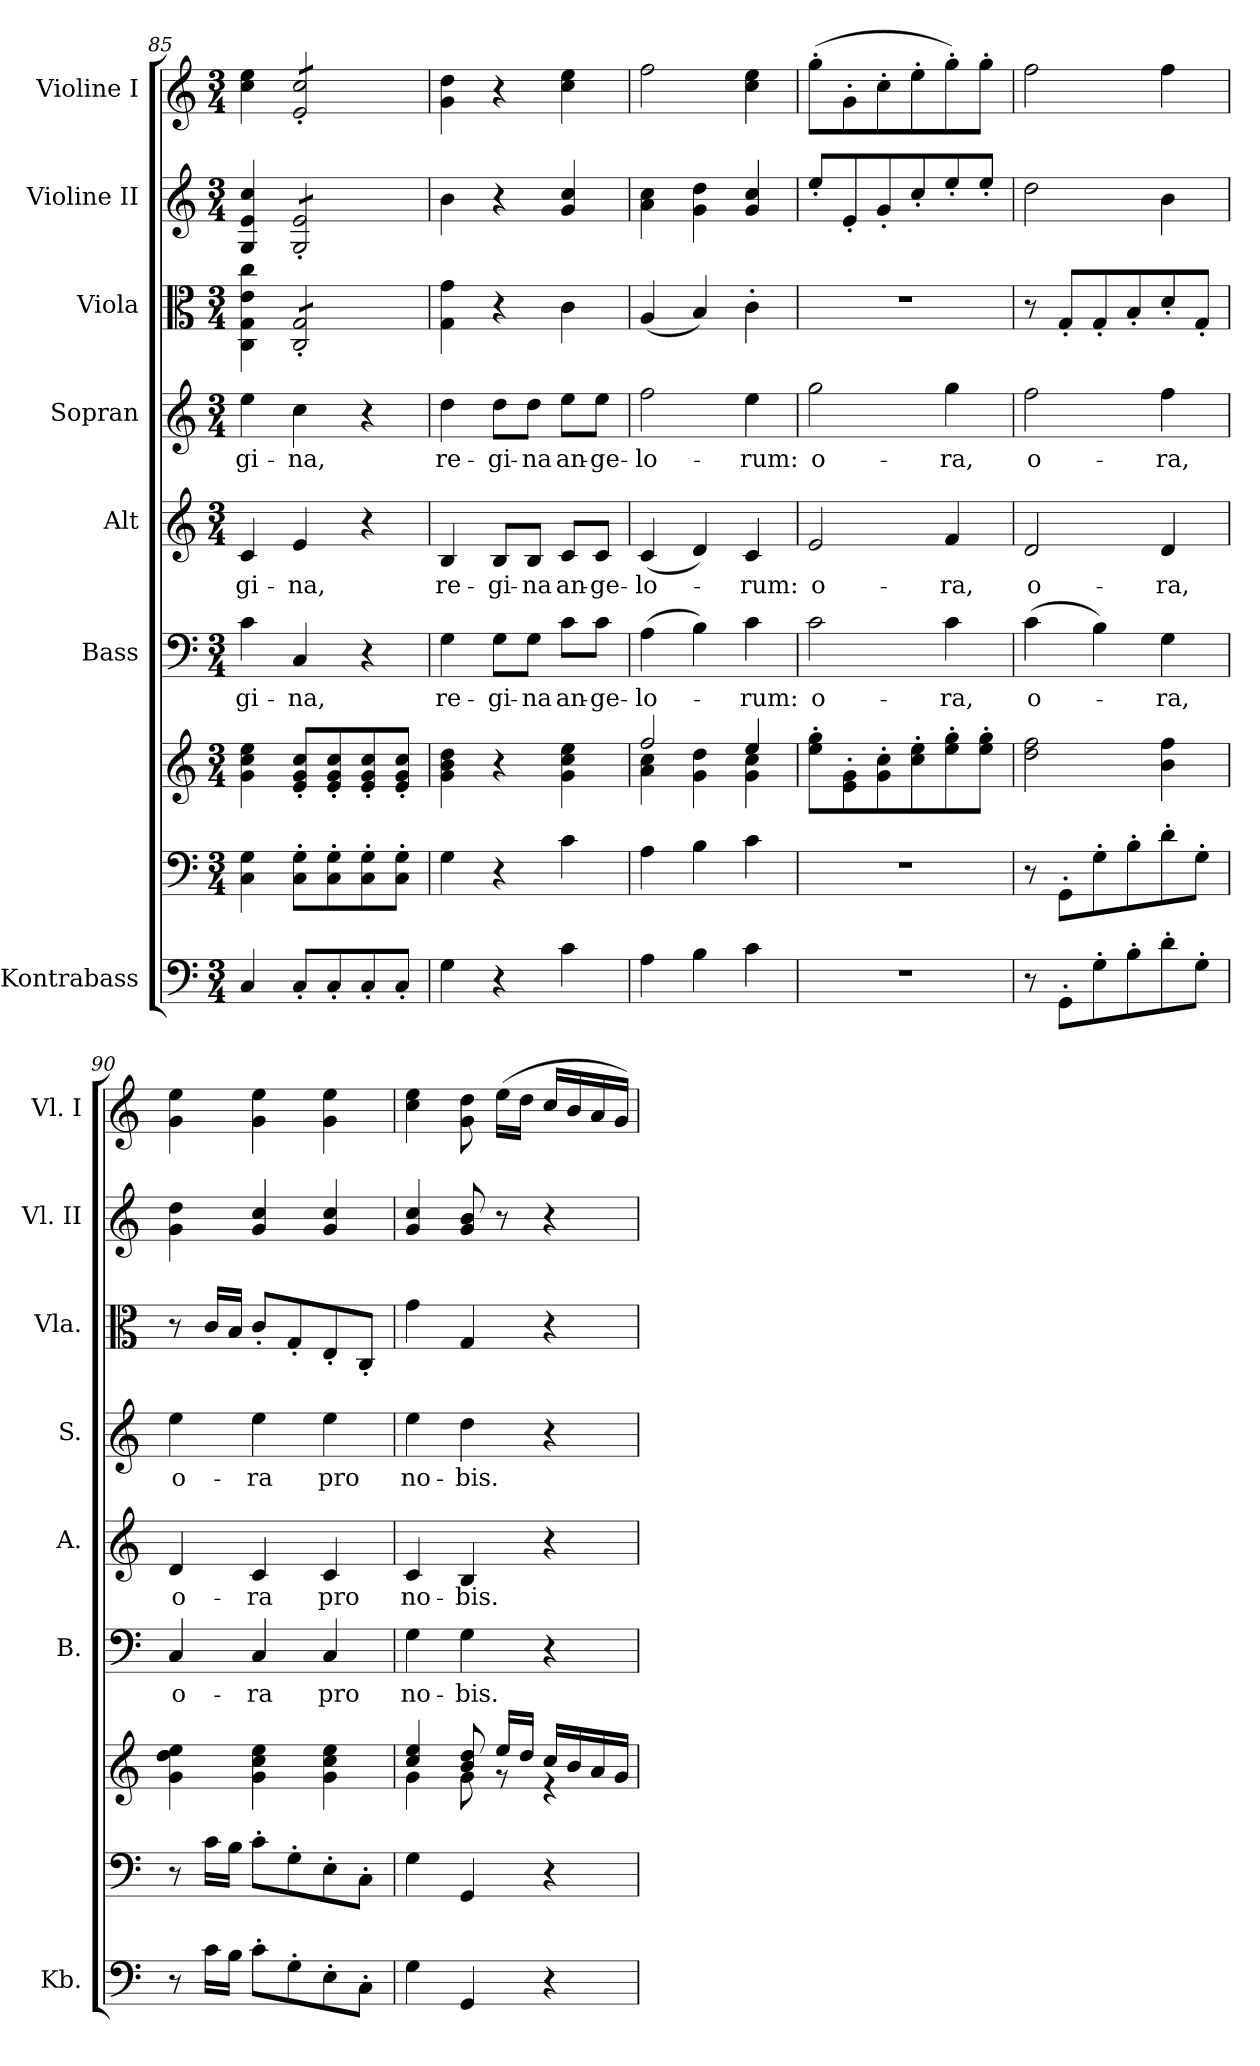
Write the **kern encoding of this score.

**kern	**kern	**kern	**kern	**text	**kern	**text	**kern	**text	**kern	**kern	**kern
*part8	*part7	*part7	*part6	*part6	*part5	*part5	*part4	*part4	*part3	*part2	*part1
*staff9	*staff8	*staff7	*staff6	*staff6	*staff5	*staff5	*staff4	*staff4	*staff3	*staff2	*staff1
*I"Kontrabass	*	*	*I"Bass	*	*I"Alt	*	*I"Sopran	*	*I"Viola	*I"Violine II	*I"Violine I
*I'Kb.	*	*	*I'B.	*	*I'A.	*	*I'S.	*	*I'Vla.	*I'Vl. II	*I'Vl. I
*clefF4	*clefF4	*clefG2	*clefF4	*	*clefG2	*	*clefG2	*	*clefC3	*clefG2	*clefG2
*ITrd7c12	*	*	*	*	*	*	*	*	*	*	*
*k[]	*k[]	*k[]	*k[]	*	*k[]	*	*k[]	*	*k[]	*k[]	*k[]
*C:	*C:	*C:	*C:	*	*C:	*	*C:	*	*C:	*C:	*C:
*M3/4	*M3/4	*M3/4	*M3/4	*	*M3/4	*	*M3/4	*	*M3/4	*M3/4	*M3/4
=85	=85	=85	=85	=85	=85	=85	=85	=85	=85	=85	=85
!	!	!	!	!LO:LY:b	!	!LO:LY:b	!	!LO:LY:b	!	!	!
4CC/	4C\ 4G\	4g\ 4cc\ 4ee\	4c\	-gi-	4c/	-gi-	4ee\	-gi-	4C\ 4G\ 4e\ 4cc\	4G/ 4e/ 4cc/	4cc\ 4ee\
!	!	!	!	!LO:LY:b	!	!LO:LY:b	!	!LO:LY:b	!	!	!
*	*	*	*	*	*	*	*	*	*tremolo	*	*
*	*	*	*	*	*	*	*	*	*	*tremolo	*
*	*	*	*	*	*	*	*	*	*	*	*tremolo
8CC'</L	8C\'> 8G\'>L	8e/'< 8g/'< 8cc/'<L	4C/	-na,	4e/	-na,	4cc\	-na,	8C/'< 8G/'<L	8G/'< 8e/'<L	8e/'< 8cc/'<L
8CC'</	8C\'> 8G\'>	8e/'< 8g/'< 8cc/'<	.	.	.	.	.	.	8C/'< 8G/'<	8G/'< 8e/'<	8e/'< 8cc/'<
8CC'</	8C\'> 8G\'>	8e/'< 8g/'< 8cc/'<	4r	.	4r	.	4r	.	8C/'< 8G/'<	8G/'< 8e/'<	8e/'< 8cc/'<
8CC'</J	8C\'> 8G\'>J	8e/'< 8g/'< 8cc/'<J	.	.	.	.	.	.	8C/'< 8G/'<J	8G/'< 8e/'<J	8e/'< 8cc/'<J
*	*	*	*	*	*	*	*	*	*	*	*Xtremolo
*	*	*	*	*	*	*	*	*	*	*Xtremolo	*
*	*	*	*	*	*	*	*	*	*Xtremolo	*	*
=86	=86	=86	=86	=86	=86	=86	=86	=86	=86	=86	=86
!	!	!	!	!LO:LY:b	!	!LO:LY:b	!	!LO:LY:b	!	!	!
4GG\	4G\	4g\ 4b\ 4dd\	4G\	re-	4B/	re-	4dd\	re-	4G\ 4g\	4b\	4g\ 4dd\
!	!	!	!	!LO:LY:b	!	!LO:LY:b	!	!LO:LY:b	!	!	!
4r	4r	4r	8G\L	-gi-	8B/L	-gi-	8dd\L	-gi-	4r	4r	4r
!	!	!	!	!LO:LY:b	!	!LO:LY:b	!	!LO:LY:b	!	!	!
.	.	.	8G\J	-na	8B/J	-na	8dd\J	-na	.	.	.
!	!	!	!	!LO:LY:b	!	!LO:LY:b	!	!LO:LY:b	!	!	!
4C\	4c\	4g\ 4cc\ 4ee\	8c\L	an-	8c/L	an-	8ee\L	an-	4c\	4g/ 4cc/	4cc\ 4ee\
!	!	!	!	!LO:LY:b	!	!LO:LY:b	!	!LO:LY:b	!	!	!
.	.	.	8c\J	-ge-	8c/J	-ge-	8ee\J	-ge-	.	.	.
=87	=87	=87	=87	=87	=87	=87	=87	=87	=87	=87	=87
*	*	*^	*	*	*	*	*	*	*	*	*
!	!	!	!	!	!LO:LY:b	!	!LO:LY:b	!	!LO:LY:b	!	!	!
4AA\	4A\	2ff/	4a\ 4cc\	(>4A\	-lo-	(<4c/	-lo-	2ff\	-lo-	(<4A/	4a\ 4cc\	2ff\
4BB\	4B\	.	4g\ 4dd\	4B\)	.	4d/)	.	.	.	4B/)	4g\ 4dd\	.
!	!	!	!	!	!LO:LY:b	!	!LO:LY:b	!	!LO:LY:b	!	!	!
4C\	4c\	4ee/	4g\ 4cc\	4c\	-rum:	4c/	-rum:	4ee\	-rum:	4c'>\	4g/ 4cc/	4cc\ 4ee\
=88	=88	=88	=88	=88	=88	=88	=88	=88	=88	=88	=88	=88
!	!	!	!	!	!LO:LY:b	!	!LO:LY:b	!	!LO:LY:b	!	!	!
*	*	*v	*v	*	*	*	*	*	*	*	*	*
2.r	2.r	8ee\'> 8gg\'>L	2c\	o-	2e/	o-	2gg\	o-	2.r	8ee'</L	(>8gg'>\L
.	.	8e\'> 8g\'>	.	.	.	.	.	.	.	8e'</	8g'>\
.	.	8g\'> 8cc\'>	.	.	.	.	.	.	.	8g'</	8cc'>\
.	.	8cc\'> 8ee\'>	.	.	.	.	.	.	.	8cc'</	8ee'>\
!	!	!	!	!LO:LY:b	!	!LO:LY:b	!	!LO:LY:b	!	!	!
.	.	8ee\'> 8gg\'>	4c\	-ra,	4f/	-ra,	4gg\	-ra,	.	8ee'</	8gg'>\)
.	.	8ee\'> 8gg\'>J	.	.	.	.	.	.	.	8ee'</J	8gg'>\J
=89	=89	=89	=89	=89	=89	=89	=89	=89	=89	=89	=89
!	!	!	!	!LO:LY:b	!	!LO:LY:b	!	!LO:LY:b	!	!	!
8r	8r	2dd\ 2ff\	(>4c\	o-	2d/	o-	2ff\	o-	8r	2dd\	2ff\
8GGG'>\L	8GG'>\L	.	.	.	.	.	.	.	8G'</L	.	.
8GG'>\	8G'>\	.	4B\)	.	.	.	.	.	8G'</	.	.
8BB'>\	8B'>\	.	.	.	.	.	.	.	8B'</	.	.
!	!	!	!	!LO:LY:b	!	!LO:LY:b	!	!LO:LY:b	!	!	!
8D'>\	8d'>\	4b\ 4ff\	4G\	-ra,	4d/	-ra,	4ff\	-ra,	8d'</	4b\	4ff\
8GG'>\J	8G'>\J	.	.	.	.	.	.	.	8G'</J	.	.
=90	=90	=90	=90	=90	=90	=90	=90	=90	=90	=90	=90
!	!	!	!	!LO:LY:b	!	!LO:LY:b	!	!LO:LY:b	!	!	!
8r	8r	4g\ 4dd\ 4ee\	4C/	o-	4d/	o-	4ee\	o-	8r	4g\ 4dd\	4g\ 4ee\
16C\LL	16c\LL	.	.	.	.	.	.	.	16c/LL	.	.
16BB\JJ	16B\JJ	.	.	.	.	.	.	.	16B/JJ	.	.
!	!	!	!	!LO:LY:b	!	!LO:LY:b	!	!LO:LY:b	!	!	!
8C'>\L	8c'>\L	4g\ 4cc\ 4ee\	4C/	-ra	4c/	-ra	4ee\	-ra	8c'</L	4g/ 4cc/	4g\ 4ee\
8GG'>\	8G'>\	.	.	.	.	.	.	.	8G'</	.	.
!	!	!	!	!LO:LY:b	!	!LO:LY:b	!	!LO:LY:b	!	!	!
8EE'>\	8E'>\	4g\ 4cc\ 4ee\	4C/	pro	4c/	pro	4ee\	pro	8E'</	4g/ 4cc/	4g\ 4ee\
8CC'>\J	8C'>\J	.	.	.	.	.	.	.	8C'</J	.	.
!!LO:PB:g=z
=91	=91	=91	=91	=91	=91	=91	=91	=91	=91	=91	=91
*	*	*^	*	*	*	*	*	*	*	*	*
!	!	!	!	!	!LO:LY:b	!	!LO:LY:b	!	!LO:LY:b	!	!	!
4GG\	4G\	4cc/ 4ee/	4g\	4G\	no-	4c/	no-	4ee\	no-	4g\	4g/ 4cc/	4cc\ 4ee\
!	!	!	!	!	!LO:LY:b	!	!LO:LY:b	!	!LO:LY:b	!	!	!
4GGG/	4GG/	8b/ 8dd/	8g\	4G\	-bis.	4B/	-bis.	4dd\	-bis.	4G/	8g/ 8b/	8g\ 8dd\
.	.	16ee/LL	8rf	.	.	.	.	.	.	.	8r	(>16ee\LL
.	.	16dd/JJ	.	.	.	.	.	.	.	.	.	16dd\JJ
4r	4r	16cc/LL	4rd	4r	.	4r	.	4r	.	4r	4r	16cc/LL
.	.	16b/	.	.	.	.	.	.	.	.	.	16b/
.	.	16a/	.	.	.	.	.	.	.	.	.	16a/
.	.	16g/JJ	.	.	.	.	.	.	.	.	.	16g/JJ)
*	*	*v	*v	*	*	*	*	*	*	*	*	*
=	=	=	=	=	=	=	=	=	=	=	=
*-	*-	*-	*-	*-	*-	*-	*-	*-	*-	*-	*-
